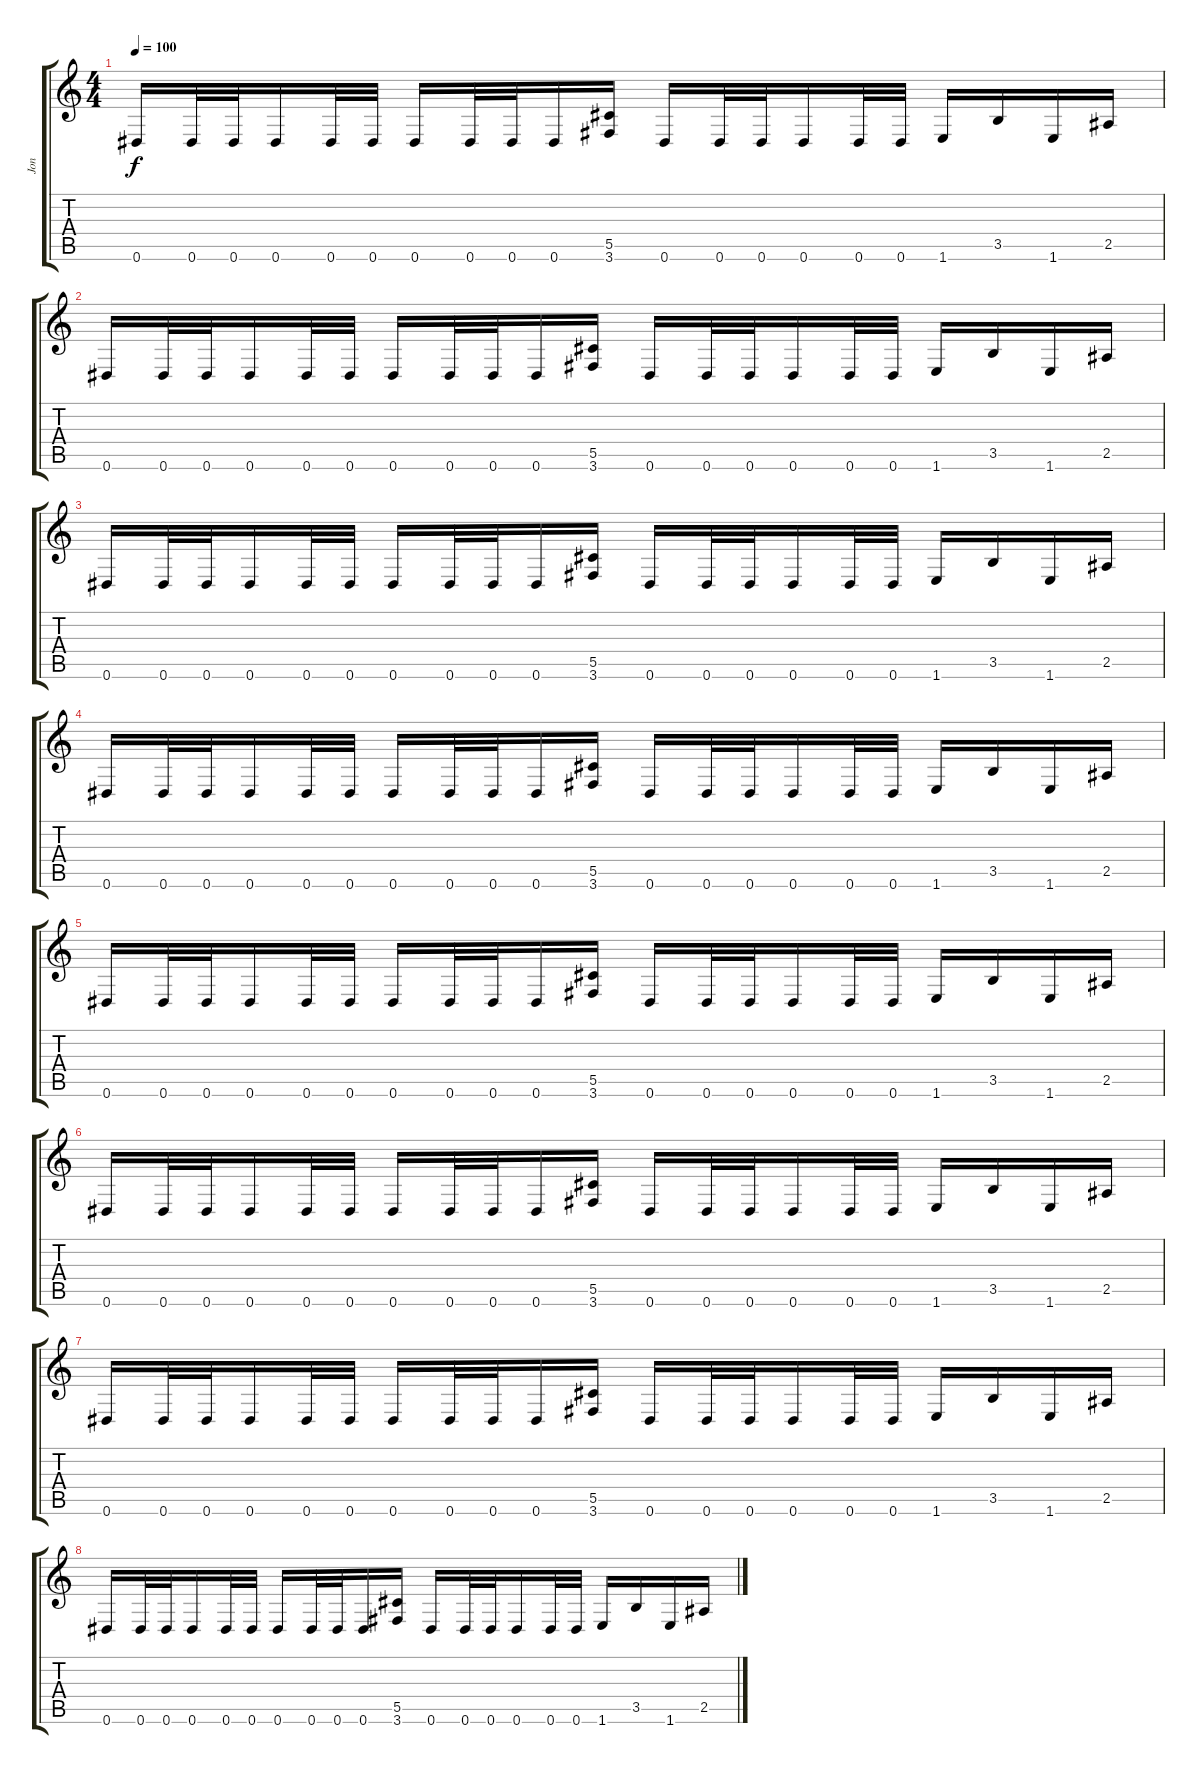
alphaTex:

\track ("Jon" "Jon") {instrument distortionguitar}
\staff {score tabs}
\tuning (Eb4 Bb3 Gb3 Db3 Ab2 Eb2) {hide}
\ts (4 4)
\tempo 100
\clef g2
\ks c
0.6.16{dy f} 0.6.32 0.6.32 0.6.16 0.6.32 0.6.32 0.6.16 0.6.32 0.6.32 0.6.16 (5.5 3.6).16 0.6.16 0.6.32 0.6.32 0.6.16 0.6.32 0.6.32 1.6.16 3.5.16 1.6.16 2.5.16 |
0.6.16 0.6.32 0.6.32 0.6.16 0.6.32 0.6.32 0.6.16 0.6.32 0.6.32 0.6.16 (5.5 3.6).16 0.6.16 0.6.32 0.6.32 0.6.16 0.6.32 0.6.32 1.6.16 3.5.16 1.6.16 2.5.16 |
0.6.16 0.6.32 0.6.32 0.6.16 0.6.32 0.6.32 0.6.16 0.6.32 0.6.32 0.6.16 (5.5 3.6).16 0.6.16 0.6.32 0.6.32 0.6.16 0.6.32 0.6.32 1.6.16 3.5.16 1.6.16 2.5.16 |
0.6.16 0.6.32 0.6.32 0.6.16 0.6.32 0.6.32 0.6.16 0.6.32 0.6.32 0.6.16 (5.5 3.6).16 0.6.16 0.6.32 0.6.32 0.6.16 0.6.32 0.6.32 1.6.16 3.5.16 1.6.16 2.5.16 |
0.6.16 0.6.32 0.6.32 0.6.16 0.6.32 0.6.32 0.6.16 0.6.32 0.6.32 0.6.16 (5.5 3.6).16 0.6.16 0.6.32 0.6.32 0.6.16 0.6.32 0.6.32 1.6.16 3.5.16 1.6.16 2.5.16 |
0.6.16 0.6.32 0.6.32 0.6.16 0.6.32 0.6.32 0.6.16 0.6.32 0.6.32 0.6.16 (5.5 3.6).16 0.6.16 0.6.32 0.6.32 0.6.16 0.6.32 0.6.32 1.6.16 3.5.16 1.6.16 2.5.16 |
0.6.16 0.6.32 0.6.32 0.6.16 0.6.32 0.6.32 0.6.16 0.6.32 0.6.32 0.6.16 (5.5 3.6).16 0.6.16 0.6.32 0.6.32 0.6.16 0.6.32 0.6.32 1.6.16 3.5.16 1.6.16 2.5.16 |
0.6.16 0.6.32 0.6.32 0.6.16 0.6.32 0.6.32 0.6.16 0.6.32 0.6.32 0.6.16 (5.5 3.6).16 0.6.16 0.6.32 0.6.32 0.6.16 0.6.32 0.6.32 1.6.16 3.5.16 1.6.16 2.5.16
